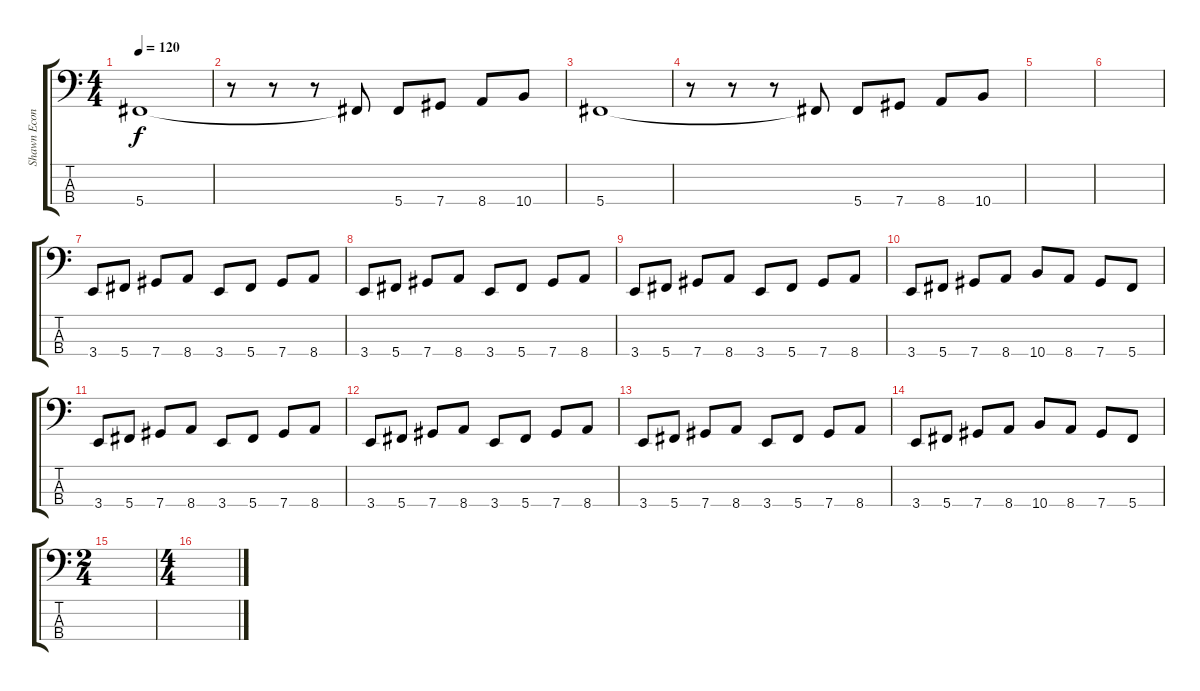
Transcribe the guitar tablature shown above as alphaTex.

\track ("Shawn Economaki" "Shawn Econ") {instrument electricbasspick}
\staff {score tabs}
\tuning (Gb2 Db2 Ab1 Db1) {hide}
\ts (4 4)
\tempo 120
\clef f4
\ks c
5.4.1{dy f} |
r.8 r.8 r.8 5.4{t}.8 5.4.8 7.4.8 8.4.8 10.4.8 |
5.4.1 |
r.8 r.8 r.8 5.4{t}.8 5.4.8 7.4.8 8.4.8 10.4.8 |
|
|
3.4.8 5.4.8 7.4.8 8.4.8 3.4.8 5.4.8 7.4.8 8.4.8 |
3.4.8 5.4.8 7.4.8 8.4.8 3.4.8 5.4.8 7.4.8 8.4.8 |
3.4.8 5.4.8 7.4.8 8.4.8 3.4.8 5.4.8 7.4.8 8.4.8 |
3.4.8 5.4.8 7.4.8 8.4.8 10.4.8 8.4.8 7.4.8 5.4.8 |
3.4.8 5.4.8 7.4.8 8.4.8 3.4.8 5.4.8 7.4.8 8.4.8 |
3.4.8 5.4.8 7.4.8 8.4.8 3.4.8 5.4.8 7.4.8 8.4.8 |
3.4.8 5.4.8 7.4.8 8.4.8 3.4.8 5.4.8 7.4.8 8.4.8 |
3.4.8 5.4.8 7.4.8 8.4.8 10.4.8 8.4.8 7.4.8 5.4.8 |
\ts (2 4)
|
\ts (4 4)
